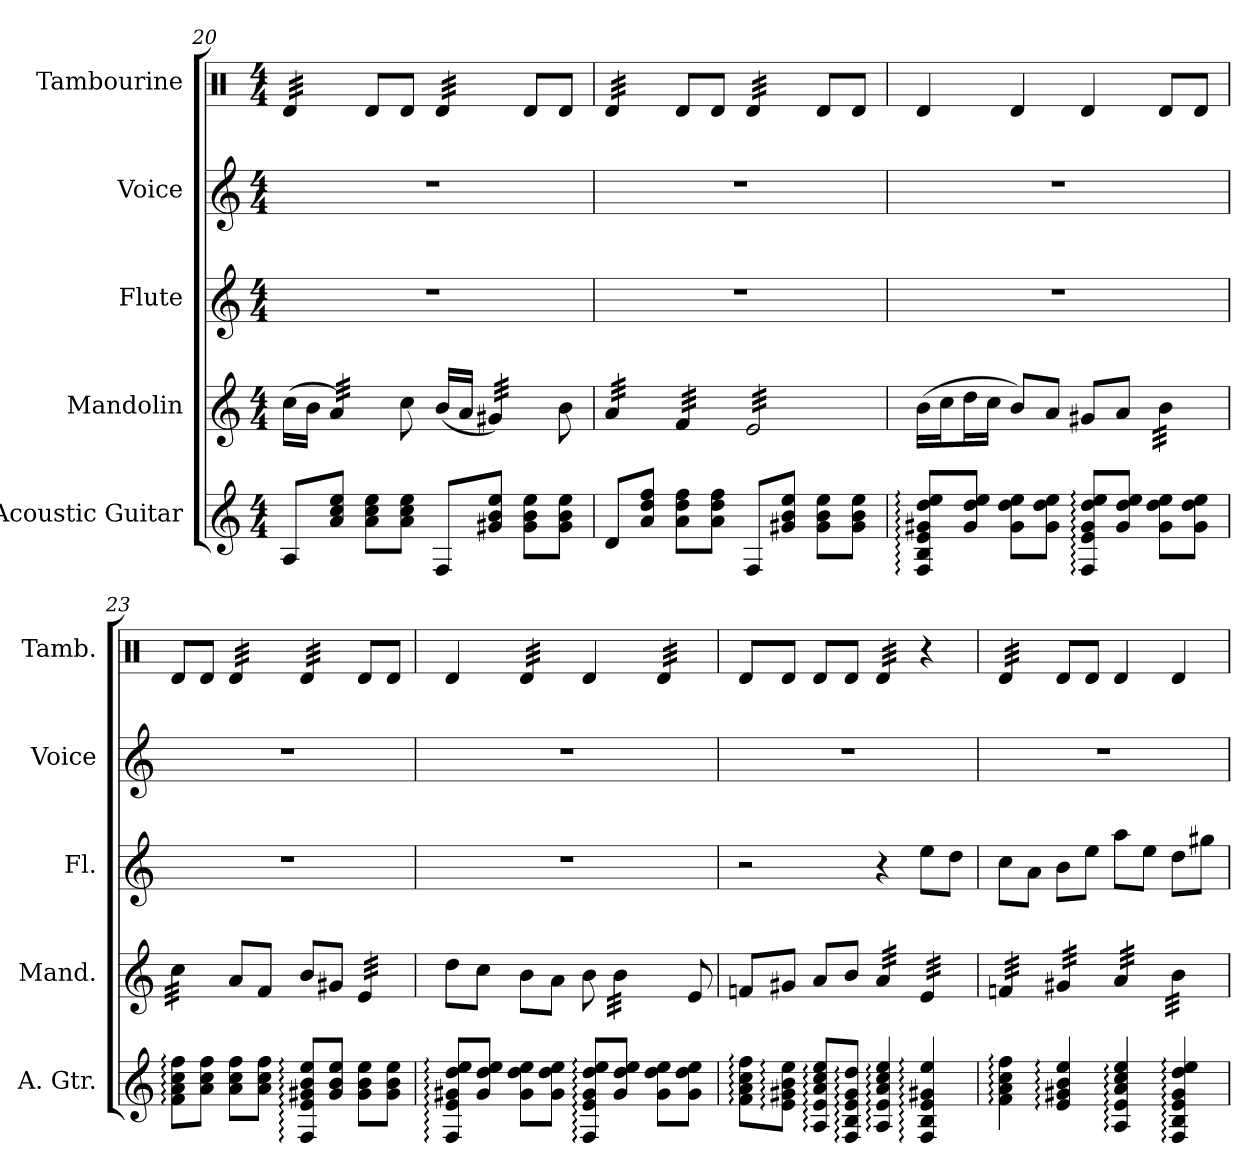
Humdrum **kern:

**kern	**kern	**kern	**kern	**kern
*part5	*part4	*part3	*part2	*part1
*staff5	*staff4	*staff3	*staff2	*staff1
*I"Acoustic Guitar	*I"Mandolin	*I"Flute	*I"Voice	*I"Tambourine
*I'A. Gtr.	*I'Mand.	*I'Fl.	*I'Voice	*I'Tamb.
!!LO:LB:g=z
*clefG2	*clefG2	*clefG2	*clefG2	*clefX
*ITrd7c12	*	*	*	*
*k[]	*k[]	*k[]	*k[]	*k[]
*C:	*C:	*C:	*C:	*C:
*M4/4	*M4/4	*M4/4	*M4/4	*M4/4
=20	=20	=20	=20	=20
*	*	*	*	*tremolo
8AAi/L	(16cci\LL	1r	1r	32Rdi/LLL
.	.	.	.	32Rdi/
.	16bi\JJ	.	.	32Rdi/
.	.	.	.	32Rdi/
*	*tremolo	*	*	*
8Ai/ 8ci/ 8ei/J	32ai/)LLL	.	.	32Rdi/
.	32ai/)	.	.	32Rdi/
.	32ai/)	.	.	32Rdi/
.	32ai/)	.	.	32Rdi/JJJ
*	*	*	*	*Xtremolo
8Ai\ 8ci\ 8ei\L	32ai/)	.	.	8Rdi/L
.	32ai/)	.	.	.
.	32ai/)	.	.	.
.	32ai/)JJJ	.	.	.
*	*Xtremolo	*	*	*
8Ai\ 8ci\ 8ei\J	8cci\	.	.	8Rdi/J
*	*	*	*	*tremolo
8FFi/L	(16bi/LL	.	.	32Rdi/LLL
.	.	.	.	32Rdi/
.	16ai/JJ	.	.	32Rdi/
.	.	.	.	32Rdi/
*	*tremolo	*	*	*
8G#Xi/ 8Bi/ 8ei/J	32g#Xi/)LLL	.	.	32Rdi/
.	32g#Xi/)	.	.	32Rdi/
.	32g#Xi/)	.	.	32Rdi/
.	32g#Xi/)	.	.	32Rdi/JJJ
*	*	*	*	*Xtremolo
8G#i\ 8Bi\ 8ei\L	32g#Xi/)	.	.	8Rdi/L
.	32g#Xi/)	.	.	.
.	32g#Xi/)	.	.	.
.	32g#Xi/)JJJ	.	.	.
*	*Xtremolo	*	*	*
8G#i\ 8Bi\ 8ei\J	8bi\	.	.	8Rdi/J
=21	=21	=21	=21	=21
*	*tremolo	*	*	*
*	*	*	*	*tremolo
8Di/L	32ai/LLL	1r	1r	32Rdi/LLL
.	32ai/	.	.	32Rdi/
.	32ai/	.	.	32Rdi/
.	32ai/	.	.	32Rdi/
8Ai/ 8di/ 8fi/J	32ai/	.	.	32Rdi/
.	32ai/	.	.	32Rdi/
.	32ai/	.	.	32Rdi/
.	32ai/JJJ	.	.	32Rdi/JJJ
*	*	*	*	*Xtremolo
8Ai\ 8di\ 8fi\L	32fi/LLL	.	.	8Rdi/L
.	32fi/	.	.	.
.	32fi/	.	.	.
.	32fi/	.	.	.
8Ai\ 8di\ 8fi\J	32fi/	.	.	8Rdi/J
.	32fi/	.	.	.
.	32fi/	.	.	.
.	32fi/JJJ	.	.	.
*	*	*	*	*tremolo
8FFi/L	32ei/LLL	.	.	32Rdi/LLL
.	32ei/	.	.	32Rdi/
.	32ei/	.	.	32Rdi/
.	32ei/	.	.	32Rdi/
8G#Xi/ 8Bi/ 8ei/J	32ei/	.	.	32Rdi/
.	32ei/	.	.	32Rdi/
.	32ei/	.	.	32Rdi/
.	32ei/	.	.	32Rdi/JJJ
*	*	*	*	*Xtremolo
8G#i\ 8Bi\ 8ei\L	32ei/	.	.	8Rdi/L
.	32ei/	.	.	.
.	32ei/	.	.	.
.	32ei/	.	.	.
8G#i\ 8Bi\ 8ei\J	32ei/	.	.	8Rdi/J
.	32ei/	.	.	.
.	32ei/	.	.	.
.	32ei/JJJ	.	.	.
*	*Xtremolo	*	*	*
=22	=22	=22	=22	=22
8FFi:/ 8BBi:/ 8Ei:/ 8G#Xi:/ 8di:/ 8ei:/L	(16bi\LL	1r	1r	4Rdi/
.	16cci\J	.	.	.
8G#i/ 8di/ 8ei/J	16ddi\L	.	.	.
.	16cci\JJ	.	.	.
8G#i\ 8di\ 8ei\L	8bi/L)	.	.	4Rdi/
8G#i\ 8di\ 8ei\J	8ai/J	.	.	.
8FFi:/ 8Ei:/ 8G#i:/ 8di:/ 8ei:/L	8g#Xi/L	.	.	4Rdi/
8G#i/ 8di/ 8ei/J	8ai/J	.	.	.
*	*tremolo	*	*	*
8G#i\ 8di\ 8ei\L	32bi\LLL	.	.	8Rdi/L
.	32bi\	.	.	.
.	32bi\	.	.	.
.	32bi\	.	.	.
8G#i\ 8di\ 8ei\J	32bi\	.	.	8Rdi/J
.	32bi\	.	.	.
.	32bi\	.	.	.
.	32bi\JJJ	.	.	.
=23	=23	=23	=23	=23
8Fi:\ 8Ai:\ 8ci:\ 8fi:\L	32cci\LLL	1r	1r	8Rdi/L
.	32cci\	.	.	.
.	32cci\	.	.	.
.	32cci\	.	.	.
8Ai\ 8ci\ 8fi\J	32cci\	.	.	8Rdi/J
.	32cci\	.	.	.
.	32cci\	.	.	.
.	32cci\JJJ	.	.	.
*	*Xtremolo	*	*	*
*	*	*	*	*tremolo
8Ai\ 8ci\ 8fi\L	8ai/L	.	.	32Rdi/LLL
.	.	.	.	32Rdi/
.	.	.	.	32Rdi/
.	.	.	.	32Rdi/
8Ai\ 8ci\ 8fi\J	8fi/J	.	.	32Rdi/
.	.	.	.	32Rdi/
.	.	.	.	32Rdi/
.	.	.	.	32Rdi/JJJ
8FFi:/ 8Ei:/ 8G#Xi:/ 8Bi:/ 8ei:/L	8bi/L	.	.	32Rdi/LLL
.	.	.	.	32Rdi/
.	.	.	.	32Rdi/
.	.	.	.	32Rdi/
8G#i/ 8Bi/ 8ei/J	8g#Xi/J	.	.	32Rdi/
.	.	.	.	32Rdi/
.	.	.	.	32Rdi/
.	.	.	.	32Rdi/JJJ
*	*	*	*	*Xtremolo
*	*tremolo	*	*	*
8G#i\ 8Bi\ 8ei\L	32ei/LLL	.	.	8Rdi/L
.	32ei/	.	.	.
.	32ei/	.	.	.
.	32ei/	.	.	.
8G#i\ 8Bi\ 8ei\J	32ei/	.	.	8Rdi/J
.	32ei/	.	.	.
.	32ei/	.	.	.
.	32ei/JJJ	.	.	.
*	*Xtremolo	*	*	*
=24	=24	=24	=24	=24
8FFi:/ 8Ei:/ 8G#Xi:/ 8di:/ 8ei:/L	8ddi\L	1r	1r	4Rdi/
8G#i/ 8di/ 8ei/J	8cci\J	.	.	.
*	*	*	*	*tremolo
8G#i\ 8di\ 8ei\L	8bi\L	.	.	32Rdi/LLL
.	.	.	.	32Rdi/
.	.	.	.	32Rdi/
.	.	.	.	32Rdi/
8G#i\ 8di\ 8ei\J	8ai\J	.	.	32Rdi/
.	.	.	.	32Rdi/
.	.	.	.	32Rdi/
.	.	.	.	32Rdi/JJJ
*	*	*	*	*Xtremolo
8FFi:/ 8Ei:/ 8G#i:/ 8di:/ 8ei:/L	8bi\	.	.	4Rdi/
*	*tremolo	*	*	*
8G#i/ 8di/ 8ei/J	32bi\LLL	.	.	.
.	32bi\	.	.	.
.	32bi\	.	.	.
.	32bi\	.	.	.
*	*	*	*	*tremolo
8G#i\ 8di\ 8ei\L	32bi\	.	.	32Rdi/LLL
.	32bi\	.	.	32Rdi/
.	32bi\	.	.	32Rdi/
.	32bi\JJJ	.	.	32Rdi/
*	*Xtremolo	*	*	*
8G#i\ 8di\ 8ei\J	8ei/	.	.	32Rdi/
.	.	.	.	32Rdi/
.	.	.	.	32Rdi/
.	.	.	.	32Rdi/JJJ
*	*	*	*	*Xtremolo
!!LO:LB:g=z
=25	=25	=25	=25	=25
8Fi:\ 8Ai:\ 8ci:\ 8fi:\L	8fni/L	2r	1r	8Rdi/L
8Ei:\ 8G#Xi:\ 8Bi:\ 8ei:\J	8g#Xi/J	.	.	8Rdi/J
8AAi:/ 8Ei:/ 8Ai:/ 8ci:/ 8ei:/L	8ai/L	.	.	8Rdi/L
8FFi:/ 8BBi:/ 8Ei:/ 8G#i:/ 8di:/J	8bi/J	.	.	8Rdi/J
*	*tremolo	*	*	*
*	*	*	*	*tremolo
4AAi/: 4Ei: 4Ai: 4ci: 4ei:	32ai/LLL	4r	.	32Rdi/LLL
.	32ai/	.	.	32Rdi/
.	32ai/	.	.	32Rdi/
.	32ai/	.	.	32Rdi/
.	32ai/	.	.	32Rdi/
.	32ai/	.	.	32Rdi/
.	32ai/	.	.	32Rdi/
.	32ai/JJJ	.	.	32Rdi/JJJ
4FFi/: 4BBi: 4Ei: 4G#Xi: 4ei:	32ei/LLL	8eei\L	.	4r
.	32ei/	.	.	.
.	32ei/	.	.	.
.	32ei/	.	.	.
.	32ei/	8ddi\J	.	.
.	32ei/	.	.	.
.	32ei/	.	.	.
.	32ei/JJJ	.	.	.
=26	=26	=26	=26	=26
4Fi\: 4Ai: 4ci: 4fi:	32fni/LLL	8cci\L	1r	32Rdi/LLL
.	32fni/	.	.	32Rdi/
.	32fni/	.	.	32Rdi/
.	32fni/	.	.	32Rdi/
.	32fni/	8ai\J	.	32Rdi/
.	32fni/	.	.	32Rdi/
.	32fni/	.	.	32Rdi/
.	32fni/JJJ	.	.	32Rdi/JJJ
*	*	*	*	*Xtremolo
4Ei/: 4G#Xi: 4Bi: 4ei:	32g#Xi/LLL	8bi\L	.	8Rdi/L
.	32g#Xi/	.	.	.
.	32g#Xi/	.	.	.
.	32g#Xi/	.	.	.
.	32g#Xi/	8eei\J	.	8Rdi/J
.	32g#Xi/	.	.	.
.	32g#Xi/	.	.	.
.	32g#Xi/JJJ	.	.	.
4AAi/: 4Ei: 4Ai: 4ci: 4ei:	32ai/LLL	8aai\L	.	4Rdi/
.	32ai/	.	.	.
.	32ai/	.	.	.
.	32ai/	.	.	.
.	32ai/	8eei\J	.	.
.	32ai/	.	.	.
.	32ai/	.	.	.
.	32ai/JJJ	.	.	.
4FFi/: 4BBi: 4Ei: 4G#i: 4di: 4ei:	32bi\LLL	8ddi\L	.	4Rdi/
.	32bi\	.	.	.
.	32bi\	.	.	.
.	32bi\	.	.	.
.	32bi\	8gg#Xi\J	.	.
.	32bi\	.	.	.
.	32bi\	.	.	.
.	32bi\JJJ	.	.	.
*	*Xtremolo	*	*	*
=	=	=	=	=
*-	*-	*-	*-	*-
